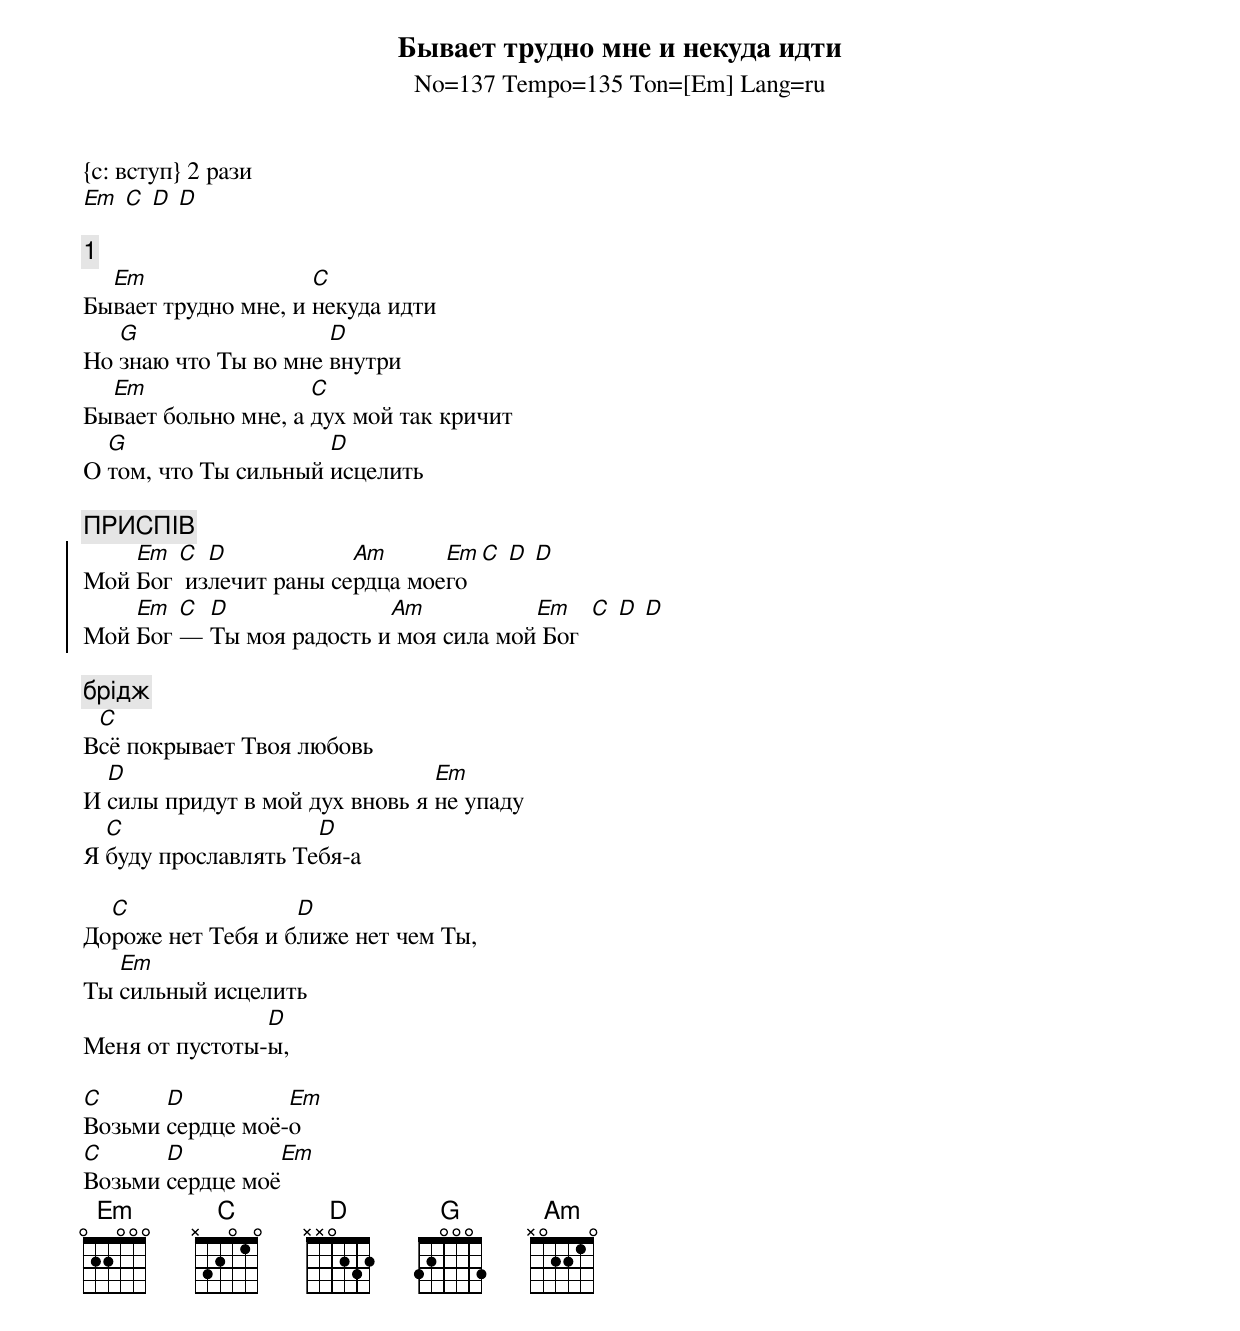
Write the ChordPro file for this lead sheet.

{title:Бывает трудно мне и некуда идти}
{subtitle:No=137 Tempo=135 Ton=[Em] Lang=ru}

{c: вступ} 2 рази
[Em] [C] [D] [D]

{c: 1}
Бы[Em]вает трудно мне, и [C]некуда идти
Но [G]знаю что Ты во мне [D]внутри
Бы[Em]вает больно мне, а [C]дух мой так кричит
О [G]том, что Ты сильный [D]исцелить

{c: ПРИСПІВ}
{soc}
Мой [Em]Бог [C] из[D]лечит раны се[Am]рдца мое[Em]го [C] [D] [D]
Мой [Em]Бог [C]— [D]Ты моя радость и[Am] моя сила мой[Em] Бог  [C] [D] [D]
{eoc}

{c: брідж}
В[C]сё покрывает Твоя любовь
И [D]силы придут в мой дух вновь я [Em]не упаду
Я [C]буду прославлять Те[D]бя-а

До[C]роже нет Тебя и б[D]лиже нет чем Ты,
Ты [Em]сильный исцелить
Меня от пустоты-[D]ы,

[C]Возьми [D]сердце моё-[Em]о
[C]Возьми [D]сердце моё[Em]
